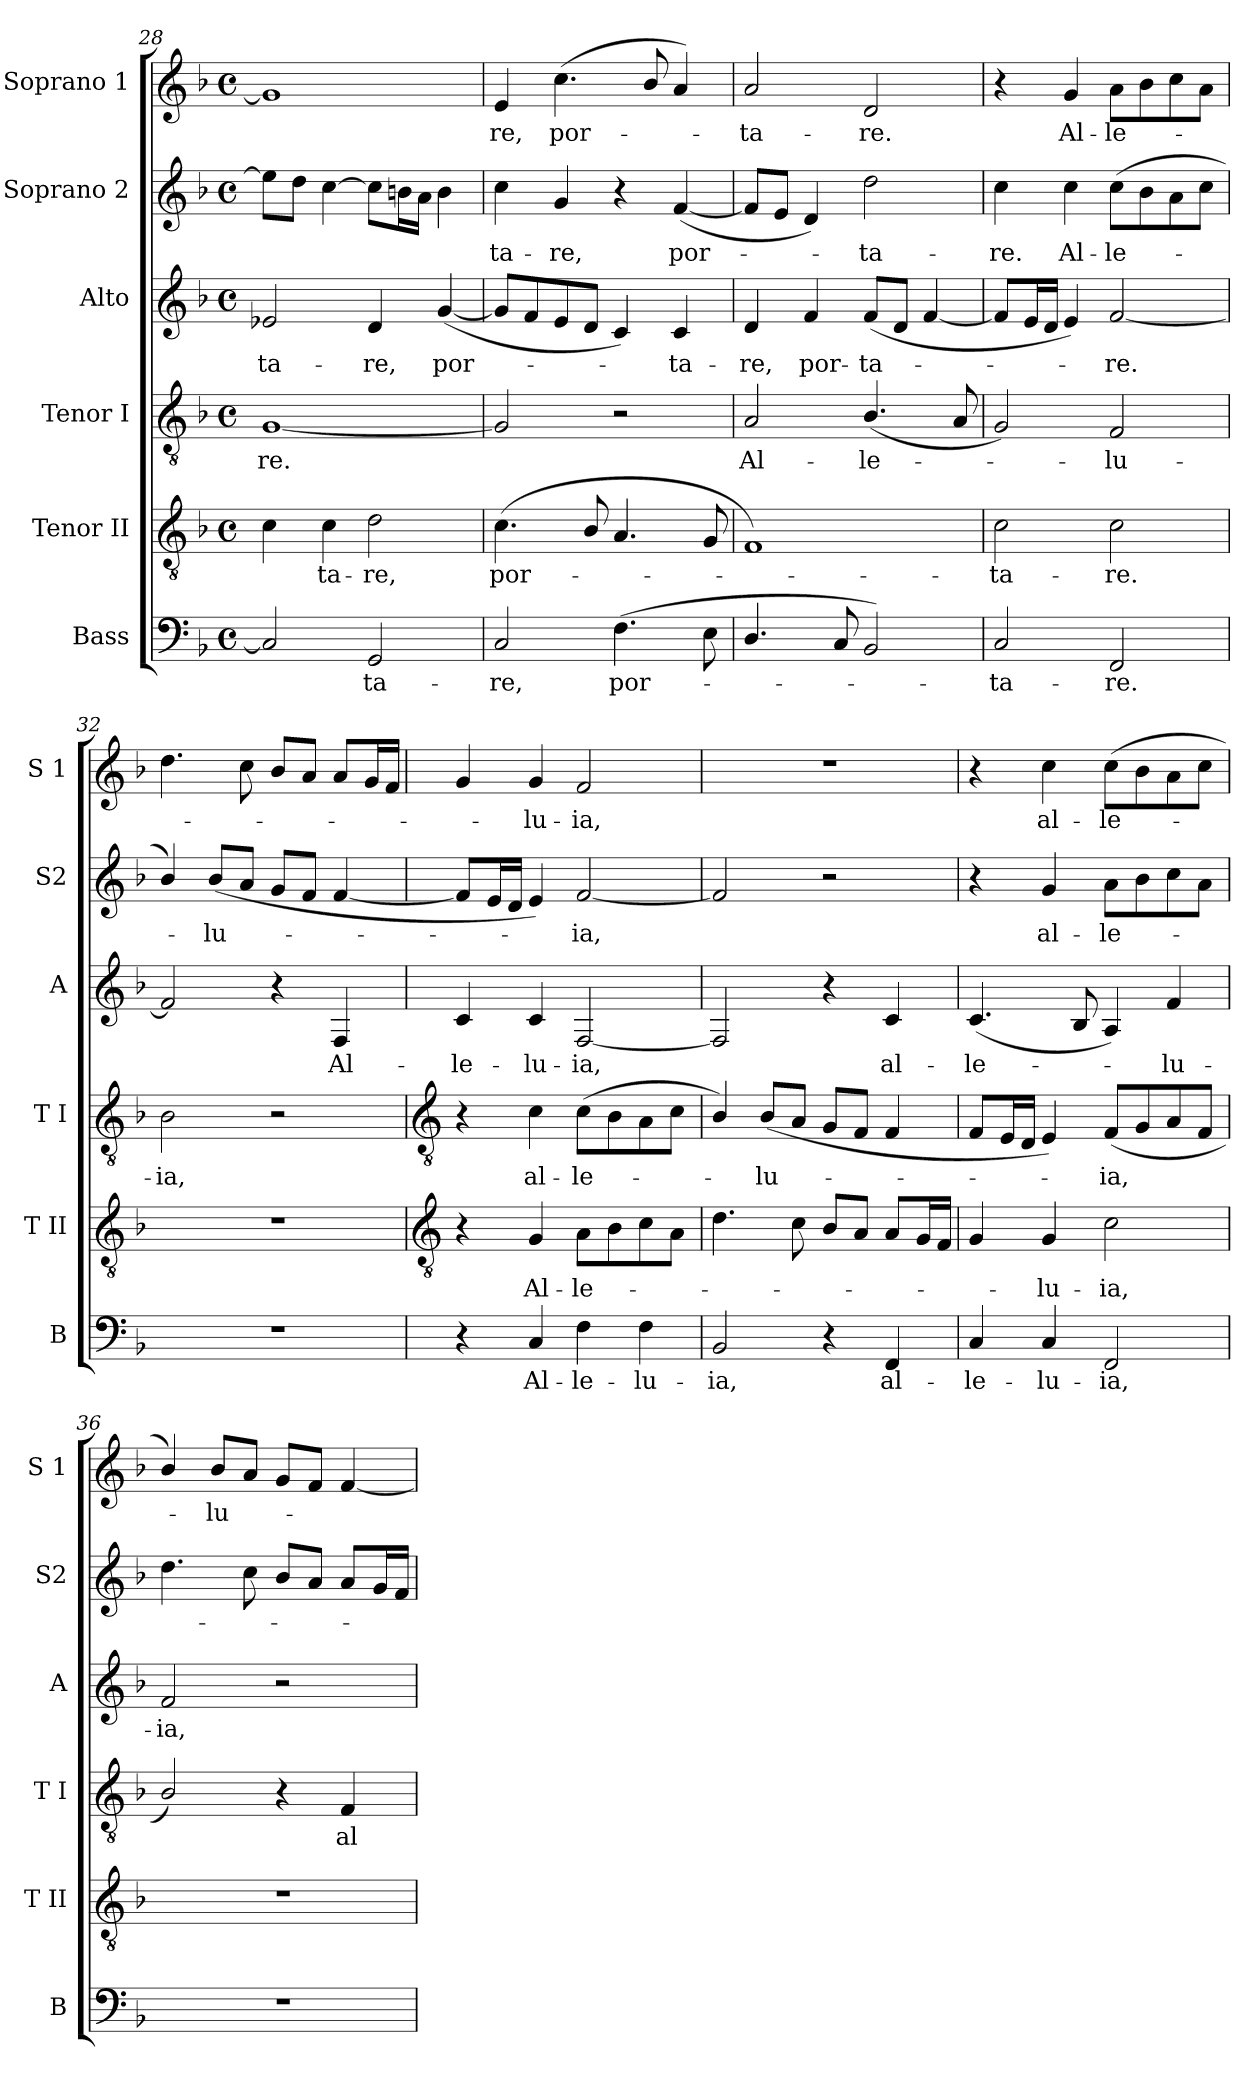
**kern	**text	**kern	**text	**kern	**text	**kern	**text	**kern	**text	**kern	**text
*part6	*part6	*part5	*part5	*part4	*part4	*part3	*part3	*part2	*part2	*part1	*part1
*staff6	*staff6	*staff5	*staff5	*staff4	*staff4	*staff3	*staff3	*staff2	*staff2	*staff1	*staff1
*I"Bass	*	*I"Tenor II	*	*I"Tenor I	*	*I"Alto	*	*I"Soprano 2	*	*I"Soprano 1	*
*I'B	*	*I'T II	*	*I'T I	*	*I'A	*	*I'S2	*	*I'S 1	*
!!LO:LB:g=z
*clefF4	*	*clefGv2	*	*clefGv2	*	*clefG2	*	*clefG2	*	*clefG2	*
*k[b-]	*	*k[b-]	*	*k[b-]	*	*k[b-]	*	*k[b-]	*	*k[b-]	*
*F:	*	*F:	*	*F:	*	*F:	*	*F:	*	*F:	*
*M4/4	*	*M4/4	*	*M4/4	*	*M4/4	*	*M4/4	*	*M4/4	*
*met(c)	*	*met(c)	*	*met(c)	*	*met(c)	*	*met(c)	*	*met(c)	*
=28	=28	=28	=28	=28	=28	=28	=28	=28	=28	=28	=28
!	!	!	!	!	!LO:LY:b	!	!LO:LY:b	!	!	!	!
2C]	.	4c	.	[1G	-re.	2e-X	ta-	8ee-L]	.	1g]	.
.	.	.	.	.	.	.	.	8ddJ	.	.	.
!	!	!	!LO:LY:b	!	!	!	!	!	!	!	!
.	.	4c	ta-	.	.	.	.	[4cc	.	.	.
!	!LO:LY:b	!	!LO:LY:b	!	!	!	!LO:LY:b	!	!	!	!
2GG	ta-	2d	-re,	.	.	4d	-re,	8ccL]	.	.	.
.	.	.	.	.	.	.	.	16bnL	.	.	.
.	.	.	.	.	.	.	.	16aJJ	.	.	.
!	!	!	!	!	!	!	!LO:LY:b	!	!	!	!
.	.	.	.	.	.	(<[4g	por-	4b	.	.	.
=29	=29	=29	=29	=29	=29	=29	=29	=29	=29	=29	=29
!	!LO:LY:b	!	!LO:LY:b	!	!	!	!	!	!LO:LY:b	!	!LO:LY:b
2C	-re,	(<4.c	por-	2G]	.	8gL]	.	4cc	ta-	4e	re,
.	.	.	.	.	.	8f	.	.	.	.	.
!	!	!	!	!	!	!	!	!	!LO:LY:b	!	!LO:LY:b
.	.	.	.	.	.	8e	.	4g	-re,	(<4.cc	por-
.	.	8B-/	.	.	.	8dJ	.	.	.	.	.
!	!LO:LY:b	!	!	!	!	!	!	!	!	!	!
(<4.F	por-	4.A	.	2r	.	4c)	.	4r	.	.	.
.	.	.	.	.	.	.	.	.	.	8b-/	.
!	!	!	!	!	!	!	!LO:LY:b	!	!LO:LY:b	!	!
.	.	.	.	.	.	4c	ta-	(<[4f	por-	4a)	.
8E	.	8G	.	.	.	.	.	.	.	.	.
=30	=30	=30	=30	=30	=30	=30	=30	=30	=30	=30	=30
!	!	!	!	!	!LO:LY:b	!	!LO:LY:b	!	!	!	!LO:LY:b
4.D/	.	1F)	.	2A	Al-	4d	-re,	8fL]	.	2a	ta-
.	.	.	.	.	.	.	.	8eJ	.	.	.
!	!	!	!	!	!	!	!LO:LY:b	!	!	!	!
.	.	.	.	.	.	4f	por-	4d)	.	.	.
8C	.	.	.	.	.	.	.	.	.	.	.
!	!	!	!	!	!LO:LY:b	!	!LO:LY:b	!	!LO:LY:b	!	!LO:LY:b
2BB-)	.	.	.	(<4.B-/	-le-	(<8fL	-ta-	2dd	ta-	2d	-re.
.	.	.	.	.	.	8dJ	.	.	.	.	.
.	.	.	.	.	.	[4f	.	.	.	.	.
.	.	.	.	8A	.	.	.	.	.	.	.
=31	=31	=31	=31	=31	=31	=31	=31	=31	=31	=31	=31
!	!LO:LY:b	!	!LO:LY:b	!	!	!	!	!	!LO:LY:b	!	!
2C	ta-	2c	ta-	2G)	.	8fL]	.	4cc	-re.	4r	.
.	.	.	.	.	.	16eL	.	.	.	.	.
.	.	.	.	.	.	16dJJ	.	.	.	.	.
!	!	!	!	!	!	!	!	!	!LO:LY:b	!	!LO:LY:b
.	.	.	.	.	.	4e)	.	4cc	Al-	4g	Al-
!	!LO:LY:b	!	!LO:LY:b	!	!LO:LY:b	!	!LO:LY:b	!	!LO:LY:b	!	!LO:LY:b
2FF	-re.	2c	-re.	2F	lu-	[2f	re.	(>8ccL	-le-	8aL	-le-
.	.	.	.	.	.	.	.	8b-	.	8b-	.
.	.	.	.	.	.	.	.	8a	.	8cc	.
.	.	.	.	.	.	.	.	8ccJ	.	8aJ	.
=32	=32	=32	=32	=32	=32	=32	=32	=32	=32	=32	=32
!	!	!	!	!	!LO:LY:b	!	!	!	!	!	!
1r	.	1r	.	2B-	-ia,	2f]	.	4b-/)	.	4.dd	.
!	!	!	!	!	!	!	!	!	!LO:LY:b	!	!
.	.	.	.	.	.	.	.	(<8b-L	lu-	.	.
.	.	.	.	.	.	.	.	8aJ	.	8cc	.
.	.	.	.	2r	.	4r	.	8gL	.	8b-L	.
.	.	.	.	.	.	.	.	8fJ	.	8aJ	.
!	!	!	!	!	!	!	!LO:LY:b	!	!	!	!
.	.	.	.	.	.	4F	Al-	[4f	.	8aL	.
.	.	.	.	.	.	.	.	.	.	16gL	.
.	.	.	.	.	.	.	.	.	.	16fJJ	.
!!LO:LB:g=z
=33	=33	=33	=33	=33	=33	=33	=33	=33	=33	=33	=33
*	*	*clefGv2	*	*clefGv2	*	*	*	*	*	*	*
!	!	!	!	!	!	!	!LO:LY:b	!	!	!	!
4r	.	4r	.	4r	.	4c	-le-	8fL]	.	4g	.
.	.	.	.	.	.	.	.	16eL	.	.	.
.	.	.	.	.	.	.	.	16dJJ	.	.	.
!	!LO:LY:b	!	!LO:LY:b	!	!LO:LY:b	!	!LO:LY:b	!	!	!	!LO:LY:b
4C	Al-	4G	Al-	4c	al-	4c	-lu-	4e)	.	4g	lu-
!	!LO:LY:b	!	!LO:LY:b	!	!LO:LY:b	!	!LO:LY:b	!	!LO:LY:b	!	!LO:LY:b
4F	-le-	8AL	-le-	(>8cL	-le-	[2F	-ia,	[2f	ia,	2f	-ia,
.	.	8B-	.	8B-	.	.	.	.	.	.	.
!	!LO:LY:b	!	!	!	!	!	!	!	!	!	!
4F	-lu-	8c	.	8A	.	.	.	.	.	.	.
.	.	8AJ	.	8cJ	.	.	.	.	.	.	.
=34	=34	=34	=34	=34	=34	=34	=34	=34	=34	=34	=34
!	!LO:LY:b	!	!	!	!	!	!	!	!	!	!
2BB-	-ia,	4.d	.	4B-/)	.	2F]	.	2f]	.	1r	.
!	!	!	!	!	!LO:LY:b	!	!	!	!	!	!
.	.	.	.	(<8B-L	lu-	.	.	.	.	.	.
.	.	8c	.	8AJ	.	.	.	.	.	.	.
4r	.	8B-L	.	8GL	.	4r	.	2r	.	.	.
.	.	8AJ	.	8FJ	.	.	.	.	.	.	.
!	!LO:LY:b	!	!	!	!	!	!LO:LY:b	!	!	!	!
4FF	al-	8AL	.	4F	.	4c	al-	.	.	.	.
.	.	16GL	.	.	.	.	.	.	.	.	.
.	.	16FJJ	.	.	.	.	.	.	.	.	.
=35	=35	=35	=35	=35	=35	=35	=35	=35	=35	=35	=35
!	!LO:LY:b	!	!	!	!	!	!LO:LY:b	!	!	!	!
4C	-le-	4G	.	8FL	.	(<4.c	-le-	4r	.	4r	.
.	.	.	.	16EL	.	.	.	.	.	.	.
.	.	.	.	16DJJ	.	.	.	.	.	.	.
!	!LO:LY:b	!	!LO:LY:b	!	!	!	!	!	!LO:LY:b	!	!LO:LY:b
4C	-lu-	4G	lu-	4E)	.	.	.	4g	al-	4cc	al-
.	.	.	.	.	.	8B-	.	.	.	.	.
!	!LO:LY:b	!	!LO:LY:b	!	!LO:LY:b	!	!	!	!LO:LY:b	!	!LO:LY:b
2FF	-ia,	2c	-ia,	(<8FL	ia,	4A)	.	8aL	-le-	(>8ccL	-le-
.	.	.	.	8G	.	.	.	8b-	.	8b-	.
!	!	!	!	!	!	!	!LO:LY:b	!	!	!	!
.	.	.	.	8A	.	4f	lu-	8cc	.	8a	.
.	.	.	.	8FJ	.	.	.	8aJ	.	8ccJ	.
=36	=36	=36	=36	=36	=36	=36	=36	=36	=36	=36	=36
!	!	!	!	!	!	!	!LO:LY:b	!	!	!	!
1r	.	1r	.	2B-/)	.	2f	-ia,	4.dd	.	4b-/)	.
!	!	!	!	!	!	!	!	!	!	!	!LO:LY:b
.	.	.	.	.	.	.	.	.	.	8b-L	lu-
.	.	.	.	.	.	.	.	8cc	.	8aJ	.
.	.	.	.	4r	.	2r	.	8b-L	.	8gL	.
.	.	.	.	.	.	.	.	8aJ	.	8fJ	.
!	!	!	!	!	!LO:LY:b	!	!	!	!	!	!
.	.	.	.	4F	al-	.	.	8aL	.	[4f	.
.	.	.	.	.	.	.	.	16gL	.	.	.
.	.	.	.	.	.	.	.	16fJJ	.	.	.
=	=	=	=	=	=	=	=	=	=	=	=
*-	*-	*-	*-	*-	*-	*-	*-	*-	*-	*-	*-
